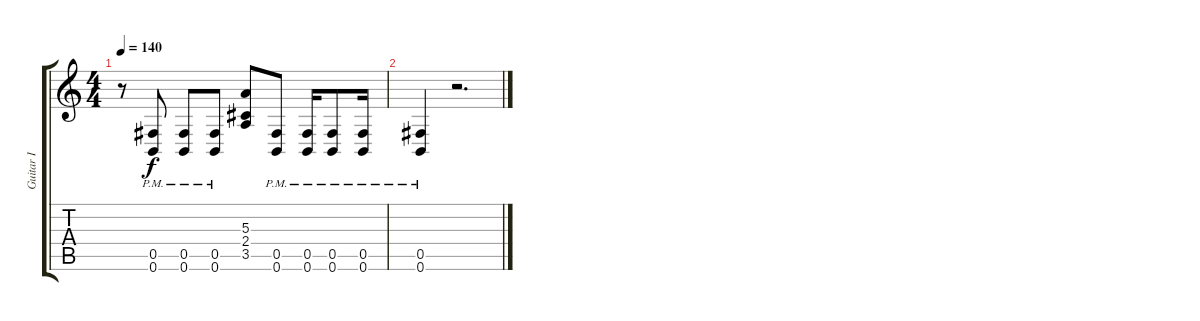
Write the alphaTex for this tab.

\track ("Guitar I" "Guitar I") {instrument distortionguitar}
\staff {score tabs}
\tuning (Db4 Ab3 E3 B2 Gb2 B1) {hide}
\ts (4 4)
\tempo 140
\clef g2
\ks c
r.8{dy f} (0.5{pm} 0.6{pm}).8 (0.5{pm} 0.6{pm}).8 (0.5{pm} 0.6{pm}).8 (5.3 2.4 3.5).8 (0.5{pm} 0.6{pm}).8 (0.5{pm} 0.6{pm}).16 (0.5{pm} 0.6{pm}).8 (0.5{pm} 0.6{pm}).16 |
(0.5{pm} 0.6{pm}).4 r.2{d}
